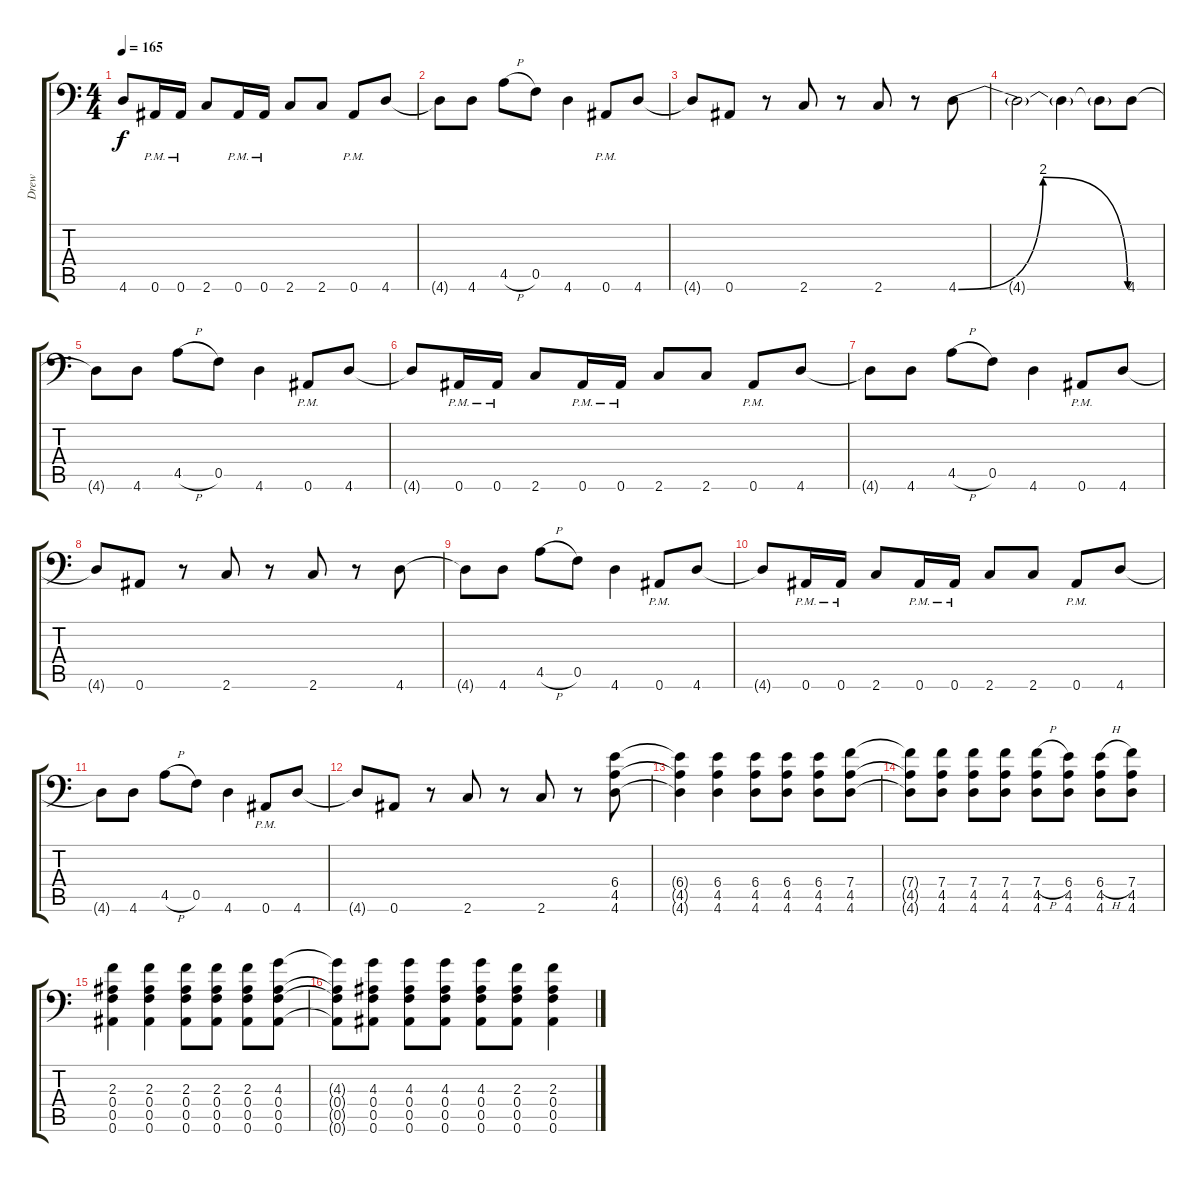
\track ("Drew" "Drew") {instrument distortionguitar}
\staff {score tabs}
\tuning (C4 G3 Eb3 Bb2 F2 Bb1) {hide}
\ts (4 4)
\tempo 165
\clef f4
\ks c
4.6{t}.8{dy f} 0.6{pm}.16 0.6{pm}.16 2.6.8 0.6{pm}.16 0.6{pm}.16 2.6.8 2.6.8 0.6{pm}.8 4.6.8 |
4.6{t}.8 4.6.8 4.5{h}.8 0.5.8 4.6.4 0.6{pm}.8 4.6.8 |
4.6{t}.8 0.6.8 r.8 2.6.8 r.8 2.6.8 r.8 4.6{be (bendrelease 0 0 5 8 20 8 60 0)}.8 |
4.6{t}.2 4.6{t}.4 4.6{t}.8 4.6.8 |
4.6{t}.8 4.6.8 4.5{h}.8 0.5.8 4.6.4 0.6{pm}.8 4.6.8 |
4.6{t}.8 0.6{pm}.16 0.6{pm}.16 2.6.8 0.6{pm}.16 0.6{pm}.16 2.6.8 2.6.8 0.6{pm}.8 4.6.8 |
4.6{t}.8 4.6.8 4.5{h}.8 0.5.8 4.6.4 0.6{pm}.8 4.6.8 |
4.6{t}.8 0.6.8 r.8 2.6.8 r.8 2.6.8 r.8 4.6.8 |
4.6{t}.8 4.6.8 4.5{h}.8 0.5.8 4.6.4 0.6{pm}.8 4.6.8 |
4.6{t}.8 0.6{pm}.16 0.6{pm}.16 2.6.8 0.6{pm}.16 0.6{pm}.16 2.6.8 2.6.8 0.6{pm}.8 4.6.8 |
4.6{t}.8 4.6.8 4.5{h}.8 0.5.8 4.6.4 0.6{pm}.8 4.6.8 |
4.6{t}.8 0.6.8 r.8 2.6.8 r.8 2.6.8 r.8 (6.4 4.5 4.6).8 |
(6.4{t} 4.5{t} 4.6{t}).4 (6.4 4.5 4.6).4 (6.4 4.5 4.6).8 (6.4 4.5 4.6).8 (6.4 4.5 4.6).8 (7.4 4.5 4.6).8 |
(7.4{t} 4.5{t} 4.6{t}).8 (7.4 4.5 4.6).8 (7.4 4.5 4.6).8 (7.4 4.5 4.6).8 (7.4{h} 4.5 4.6).8 (6.4 4.5 4.6).8 (6.4{h} 4.5 4.6).8 (7.4 4.5 4.6).8 |
(2.3 0.4 0.5 0.6).4 (2.3 0.4 0.5 0.6).4 (2.3 0.4 0.5 0.6).8 (2.3 0.4 0.5 0.6).8 (2.3 0.4 0.5 0.6).8 (4.3 0.4 0.5 0.6).8 |
(4.3{t} 0.4{t} 0.5{t} 0.6{t}).8 (4.3 0.4 0.5 0.6).8 (4.3 0.4 0.5 0.6).8 (4.3 0.4 0.5 0.6).8 (4.3 0.4 0.5 0.6).8 (2.3 0.4 0.5 0.6).8 (2.3 0.4 0.5 0.6).4
